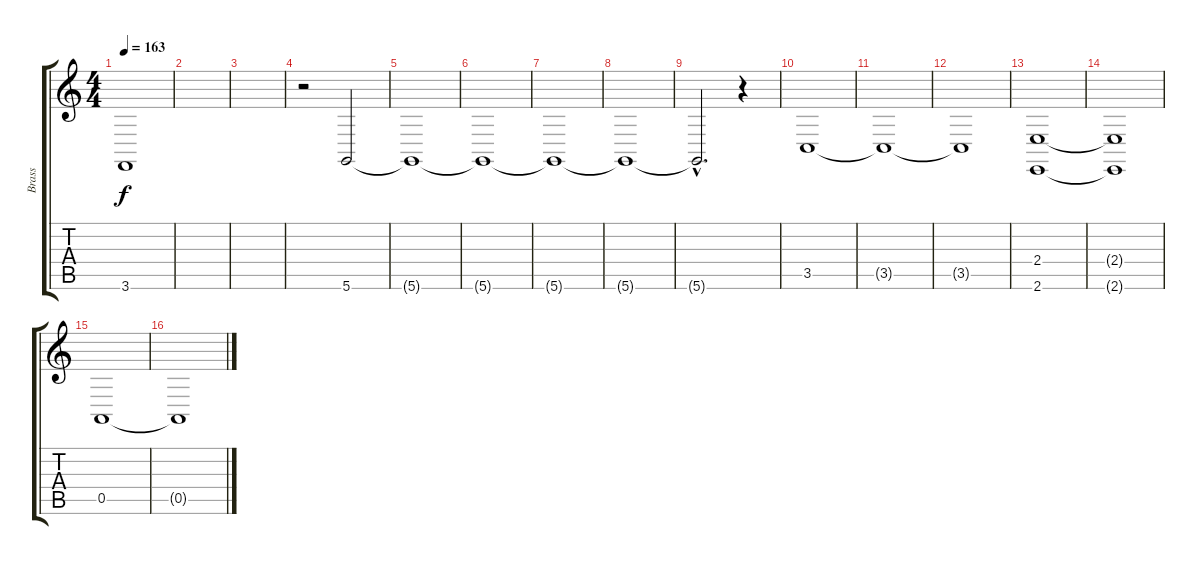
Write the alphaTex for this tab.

\track ("Brass" "Brass") {instrument brasssection}
\staff {score tabs}
\tuning (E4 B3 G3 D3 A2 D2) {hide}
\ts (4 4)
\tempo 163
\clef g2
\ks c
3.6{t}.1{dy f} |
|
|
r.2 5.6.2 |
5.6{t}.1 |
5.6{t}.1 |
5.6{t}.1 |
5.6{t}.1 |
5.6{hac t}.2{d} r.4 |
3.5.1 |
3.5{t}.1 |
3.5{t}.1 |
(2.4 2.6).1 |
(2.4{t} 2.6{t}).1 |
0.5.1 |
0.5{t}.1
